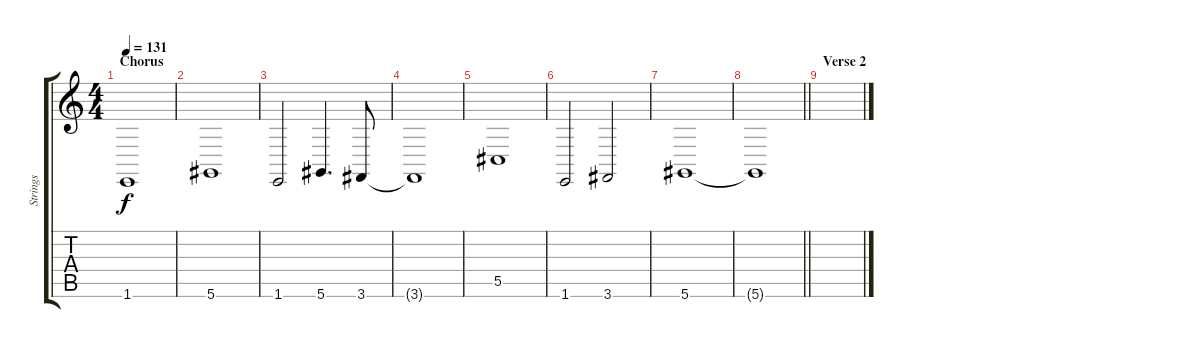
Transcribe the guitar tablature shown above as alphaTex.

\track ("Strings" "Strings") {instrument stringensemble1}
\staff {score tabs}
\tuning (Eb4 Bb3 Gb3 Db3 Ab2 Eb2) {hide}
\ts (4 4)
\section ("" "Chorus")
\tempo 131
\clef g2
\ks c
1.6.1{dy f} |
5.6.1 |
1.6.2 5.6.4{d} 3.6.8 |
3.6{t}.1 |
5.5.1 |
1.6.2 3.6.2 |
5.6.1 |
\barLineRight lightlight
5.6{t}.1 |
\section ("" "Verse 2")
